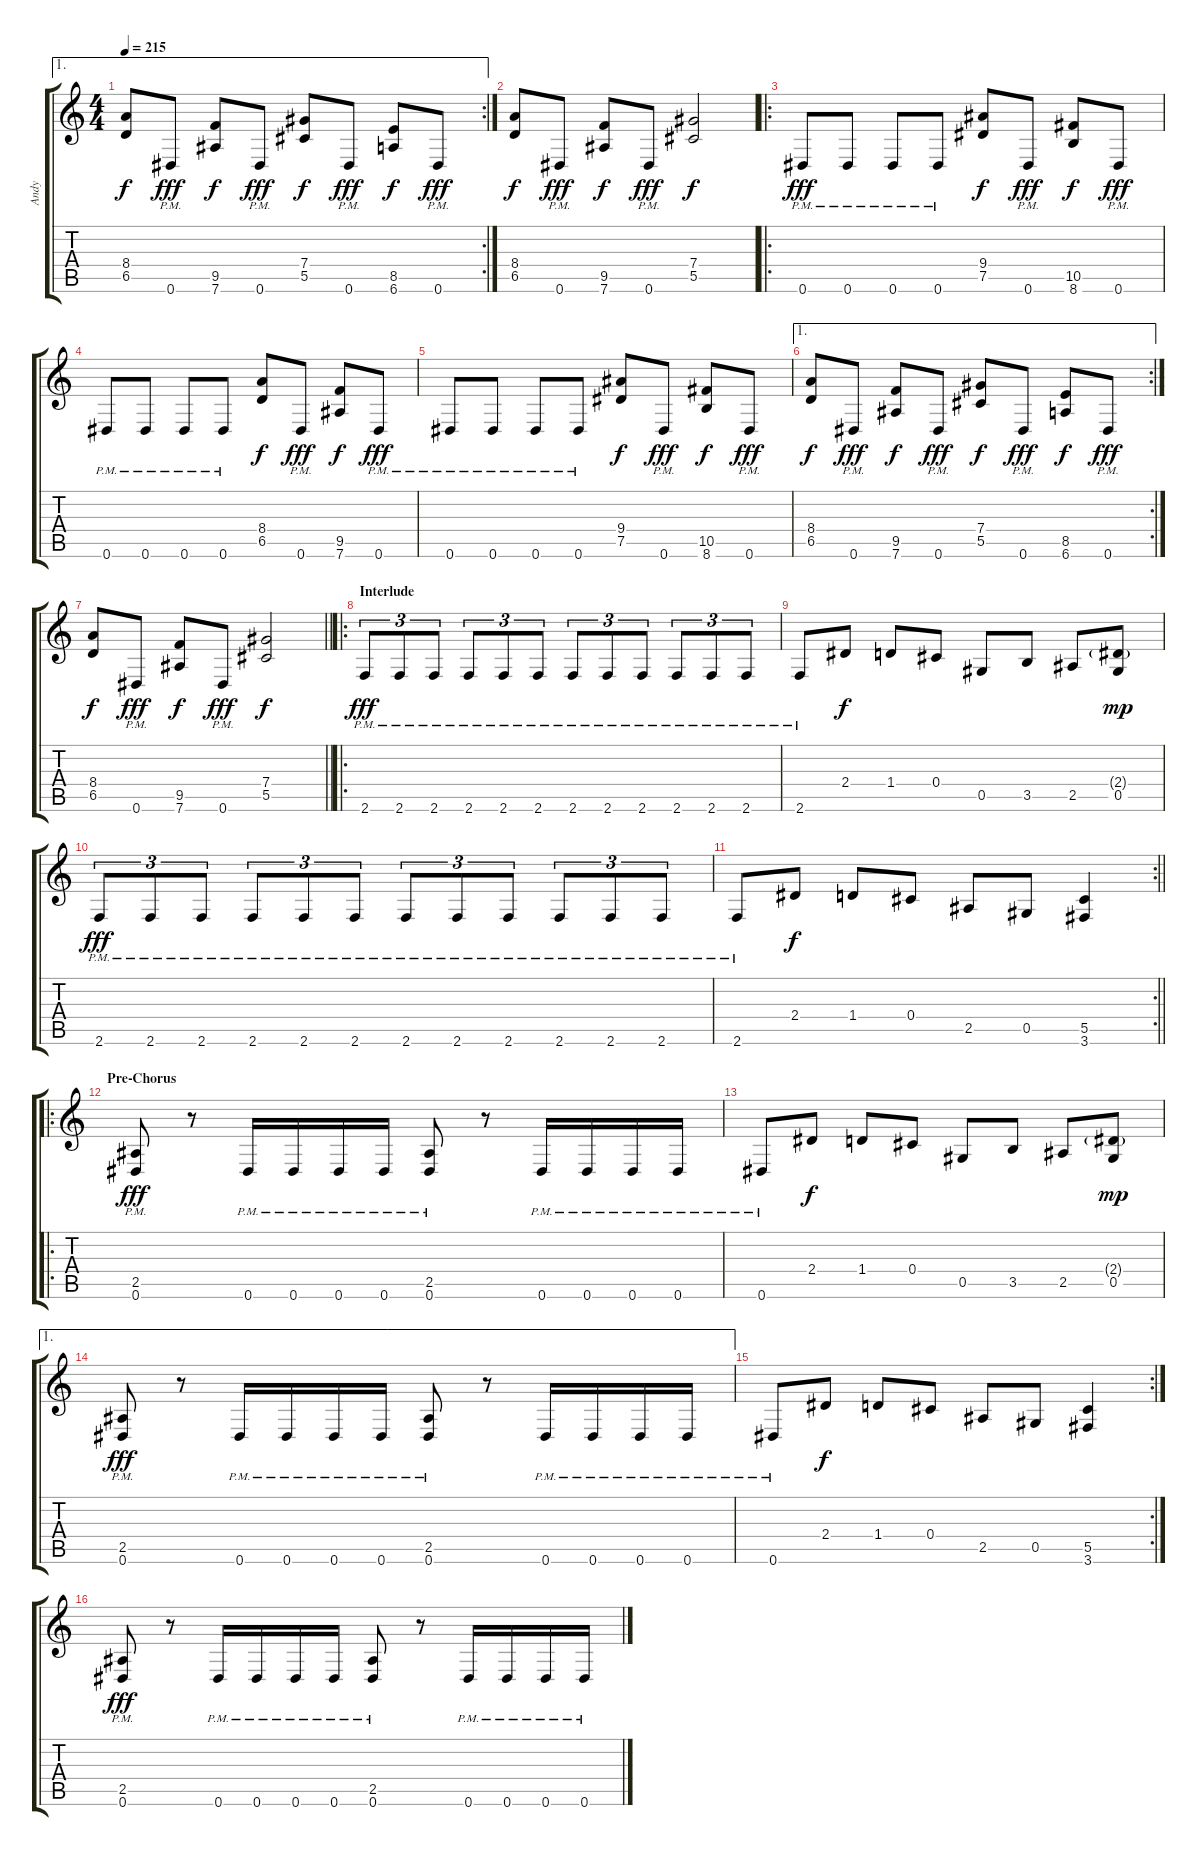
\track ("Andy" "Andy") {instrument distortionguitar}
\staff {score tabs}
\tuning (Eb4 Bb3 Gb3 Db3 Ab2 Eb2) {hide}
\ae 1
\rc 2
\ts (4 4)
\tempo 215
\clef g2
\ks c
(8.4 6.5).8{dy f} 0.6{pm}.8{dy fff} (9.5 7.6).8{dy f} 0.6{pm}.8{dy fff} (7.4 5.5).8{dy f} 0.6{pm}.8{dy fff} (8.5 6.6).8{dy f} 0.6{pm}.8{dy fff} |
(8.4 6.5).8{dy f} 0.6{pm}.8{dy fff} (9.5 7.6).8{dy f} 0.6{pm}.8{dy fff} (7.4 5.5).2{dy f} |
\ro
0.6{pm}.8{dy fff} 0.6{pm}.8 0.6{pm}.8 0.6{pm}.8 (9.4 7.5).8{dy f} 0.6{pm}.8{dy fff} (10.5 8.6).8{dy f} 0.6{pm}.8{dy fff} |
0.6{pm}.8 0.6{pm}.8 0.6{pm}.8 0.6{pm}.8 (8.4 6.5).8{dy f} 0.6{pm}.8{dy fff} (9.5 7.6).8{dy f} 0.6{pm}.8{dy fff} |
0.6{pm}.8 0.6{pm}.8 0.6{pm}.8 0.6{pm}.8 (9.4 7.5).8{dy f} 0.6{pm}.8{dy fff} (10.5 8.6).8{dy f} 0.6{pm}.8{dy fff} |
\ae 1
\rc 2
(8.4 6.5).8{dy f} 0.6{pm}.8{dy fff} (9.5 7.6).8{dy f} 0.6{pm}.8{dy fff} (7.4 5.5).8{dy f} 0.6{pm}.8{dy fff} (8.5 6.6).8{dy f} 0.6{pm}.8{dy fff} |
\barLineRight lightlight
(8.4 6.5).8{dy f} 0.6{pm}.8{dy fff} (9.5 7.6).8{dy f} 0.6{pm}.8{dy fff} (7.4 5.5).2{dy f} |
\ro
\section ("" "Interlude")
2.6{pm}.8{tu (3 2) dy fff} 2.6{pm}.8{tu (3 2)} 2.6{pm}.8{tu (3 2)} 2.6{pm}.8{tu (3 2)} 2.6{pm}.8{tu (3 2)} 2.6{pm}.8{tu (3 2)} 2.6{pm}.8{tu (3 2)} 2.6{pm}.8{tu (3 2)} 2.6{pm}.8{tu (3 2)} 2.6{pm}.8{tu (3 2)} 2.6{pm}.8{tu (3 2)} 2.6{pm}.8{tu (3 2)} |
2.6{pm}.8 2.4.8{dy f} 1.4.8 0.4.8 0.5.8 3.5.8 2.5.8 (2.4{g} 0.5).8{dy mp} |
2.6{pm}.8{tu (3 2) dy fff} 2.6{pm}.8{tu (3 2)} 2.6{pm}.8{tu (3 2)} 2.6{pm}.8{tu (3 2)} 2.6{pm}.8{tu (3 2)} 2.6{pm}.8{tu (3 2)} 2.6{pm}.8{tu (3 2)} 2.6{pm}.8{tu (3 2)} 2.6{pm}.8{tu (3 2)} 2.6{pm}.8{tu (3 2)} 2.6{pm}.8{tu (3 2)} 2.6{pm}.8{tu (3 2)} |
\rc 2
\barLineRight lightlight
2.6{pm}.8 2.4.8{dy f} 1.4.8 0.4.8 2.5.8 0.5.8 (5.5 3.6).4 |
\ro
\section ("" "Pre-Chorus")
(2.5{pm} 0.6{pm}).8{dy fff} r.8 0.6{pm}.16 0.6{pm}.16 0.6{pm}.16 0.6{pm}.16 (2.5{pm} 0.6{pm}).8 r.8 0.6{pm}.16 0.6{pm}.16 0.6{pm}.16 0.6{pm}.16 |
0.6{pm}.8 2.4.8{dy f} 1.4.8 0.4.8 0.5.8 3.5.8 2.5.8 (2.4{g} 0.5).8{dy mp} |
\ae 1
(2.5{pm} 0.6{pm}).8{dy fff} r.8 0.6{pm}.16 0.6{pm}.16 0.6{pm}.16 0.6{pm}.16 (2.5{pm} 0.6{pm}).8 r.8 0.6{pm}.16 0.6{pm}.16 0.6{pm}.16 0.6{pm}.16 |
\rc 2
0.6{pm}.8 2.4.8{dy f} 1.4.8 0.4.8 2.5.8 0.5.8 (5.5 3.6).4 |
(2.5{pm} 0.6{pm}).8{dy fff} r.8 0.6{pm}.16 0.6{pm}.16 0.6{pm}.16 0.6{pm}.16 (2.5{pm} 0.6{pm}).8 r.8 0.6{pm}.16 0.6{pm}.16 0.6{pm}.16 0.6{pm}.16
